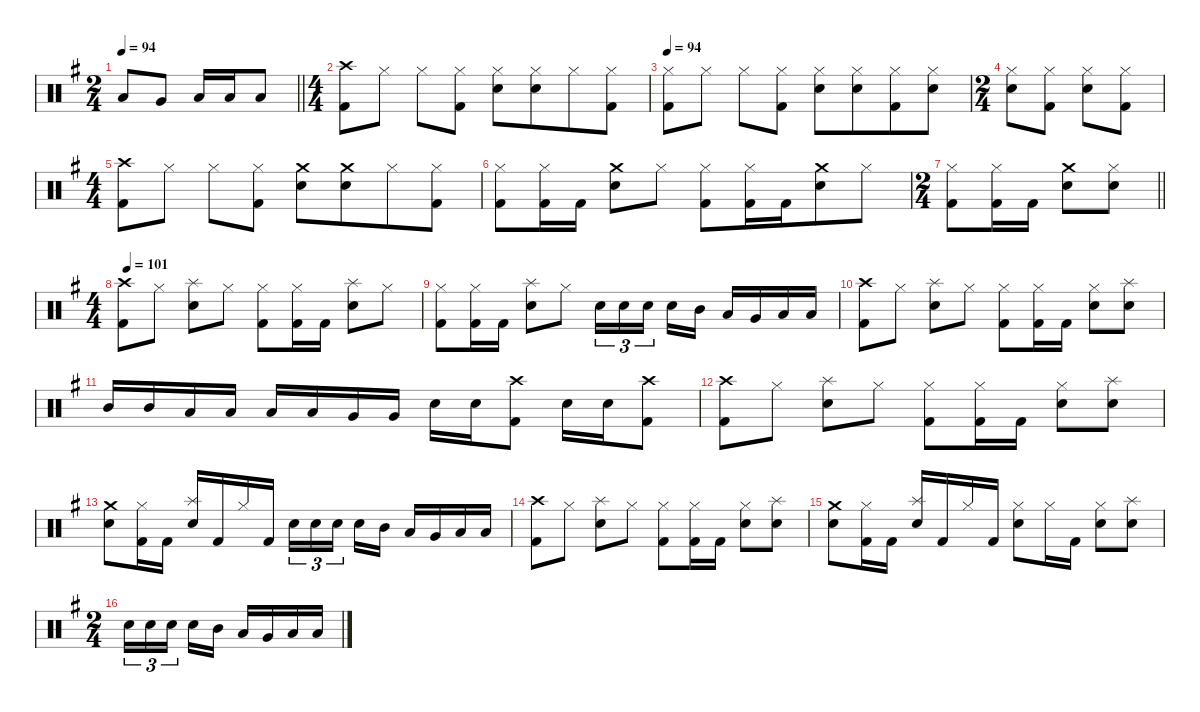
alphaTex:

\defaultSystemsLayout 4
\hideDynamics
\bracketExtendMode nobrackets
\singleTrackTrackNamePolicy hidden
\multiTrackTrackNamePolicy hidden
\firstSystemTrackNameMode fullname
\firstSystemTrackNameOrientation horizontal
\otherSystemsTrackNameOrientation horizontal
\track ("Lars Ulrich" "drm.") {instrument percussion}
\staff {score}
\articulation defaults
\ts (2 4)
\beaming (8 2 2)
\tempo 94
\clef neutral
\barLineRight lightlight
\ks eminor "Low Tom (hit)"{acc forcenatural}.8{dy ff beam Up} "Very Low Tom (hit)"{acc forcenatural}.8{beam Up} "Low Floor Tom (hit)"{acc forcenatural}.16{dy f beam Up} "Low Floor Tom (hit)"{acc forcenatural}.16{beam Up} "Low Floor Tom (hit)"{acc forcenatural}.8{beam Up}
|
\ts (4 4)
\beaming (8 2 2 4)
("Crash high (hit)"{acc forcenatural} "Kick (hit) 2"{acc forcenatural}).8{beam Down} "Hi-Hat (closed)"{acc forcenatural}.8{dy mf beam Down} "Hi-Hat (closed)"{acc forcenatural}.8{beam Down} ("Hi-Hat (closed)"{acc forcenatural} "Kick (hit) 2"{acc forcenatural}).8{beam Down} ("Hi-Hat (closed)"{acc forcenatural} "Snare (hit) 2"{acc forcenatural}).8{beam Down} ("Hi-Hat (closed)"{acc forcenatural} "Snare (hit) 2"{acc forcenatural}).8{beam Down} "Hi-Hat (closed)"{acc forcenatural}.8{beam Down} ("Hi-Hat (closed)"{acc forcenatural} "Kick (hit) 2"{acc forcenatural}).8{beam Down} |
\tempo 94
("Hi-Hat (closed)"{acc forcenatural} "Kick (hit) 2"{acc forcenatural}).8{beam Down} "Hi-Hat (closed)"{acc forcenatural}.8{beam Down} "Hi-Hat (closed)"{acc forcenatural}.8{beam Down} ("Hi-Hat (closed)"{acc forcenatural} "Kick (hit) 2"{acc forcenatural}).8{beam Down} ("Hi-Hat (closed)"{acc forcenatural} "Snare (hit) 2"{acc forcenatural}).8{beam Down} ("Hi-Hat (closed)"{acc forcenatural} "Snare (hit) 2"{acc forcenatural}).8{beam Down} ("Hi-Hat (closed)"{acc forcenatural} "Kick (hit) 2"{acc forcenatural}).8{beam Down} ("Hi-Hat (closed)"{acc forcenatural} "Snare (hit) 2"{acc forcenatural}).8{beam Down} |
\ts (2 4)
\beaming (8 2 2)
("Hi-Hat (closed)"{acc forcenatural} "Snare (hit) 2"{acc forcenatural}).8{beam Down} ("Hi-Hat (closed)"{acc forcenatural} "Kick (hit) 2"{acc forcenatural}).8{beam Down} ("Hi-Hat (closed)"{acc forcenatural} "Snare (hit) 2"{acc forcenatural}).8{beam Down} ("Hi-Hat (closed)"{acc forcenatural} "Kick (hit) 2"{acc forcenatural}).8{beam Down} |
\ts (4 4)
\beaming (8 2 2 4)
("Crash high (hit)"{acc forcenatural} "Kick (hit) 2"{acc forcenatural}).8{dy f beam Down} "Hi-Hat (closed)"{acc forcenatural}.8{dy mf beam Down} "Hi-Hat (closed)"{acc forcenatural}.8{beam Down} ("Hi-Hat (closed)"{acc forcenatural} "Kick (hit) 2"{acc forcenatural}).8{beam Down} ("Crash medium (hit)"{acc forcenatural} "Snare (hit) 2"{acc forcenatural}).8{beam Down} ("Crash medium (hit)"{acc forcenatural} "Snare (hit) 2"{acc forcenatural}).8{beam Down} "Hi-Hat (closed)"{acc forcenatural}.8{beam Down} ("Hi-Hat (closed)"{acc forcenatural} "Kick (hit) 2"{acc forcenatural}).8{beam Down} |
("Hi-Hat (closed)"{acc forcenatural} "Kick (hit) 2"{acc forcenatural}).8{beam Down} ("Hi-Hat (closed)"{acc forcenatural} "Kick (hit) 2"{acc forcenatural}).16{beam Down} "Kick (hit) 2"{acc forcenatural}.16{dy ff beam Down} ("Crash medium (hit)"{acc forcenatural} "Snare (hit) 2"{acc forcenatural}).8{dy f beam Down} "Hi-Hat (closed)"{acc forcenatural}.8{dy mf beam Down} ("Hi-Hat (closed)"{acc forcenatural} "Kick (hit) 2"{acc forcenatural}).8{beam Down} ("Hi-Hat (closed)"{acc forcenatural} "Kick (hit) 2"{acc forcenatural}).16{beam Down} "Kick (hit) 2"{acc forcenatural}.16{dy ff beam Down} ("Crash medium (hit)"{acc forcenatural} "Snare (hit) 2"{acc forcenatural}).8{dy f beam Down} "Hi-Hat (closed)"{acc forcenatural}.8{dy mf beam Down} |
\ts (2 4)
\beaming (8 2 2)
\barLineRight lightlight
("Hi-Hat (closed)"{acc forcenatural} "Kick (hit) 2"{acc forcenatural}).8{beam Down} ("Hi-Hat (closed)"{acc forcenatural} "Kick (hit) 2"{acc forcenatural}).16{beam Down} "Kick (hit) 2"{acc forcenatural}.16{dy ff beam Down} ("Crash medium (hit)"{acc forcenatural} "Snare (hit) 2"{acc forcenatural}).8{dy f beam Down} ("Hi-Hat (closed)"{acc forcenatural} "Snare (hit) 2"{acc forcenatural}).8{dy mf beam Down} |
\ts (4 4)
\beaming (8 2 2 2 2)
\tempo (101 0.0125)
("Crash high (hit)"{acc forcenatural} "Kick (hit) 2"{acc forcenatural}).8{dy f beam Down} "Hi-Hat (closed)"{acc forcenatural}.8{dy mf beam Down} ("Splash (hit)"{acc forcenatural} "Snare (hit) 2"{acc forcenatural}).8{dy f beam Down} "Hi-Hat (closed)"{acc forcenatural}.8{dy mf beam Down} ("Hi-Hat (closed)"{acc forcenatural} "Kick (hit) 2"{acc forcenatural}).8{beam Down} ("Hi-Hat (closed)"{acc forcenatural} "Kick (hit) 2"{acc forcenatural}).16{beam Down} "Kick (hit) 2"{acc forcenatural}.16{dy ff beam Down} ("Splash (hit)"{acc forcenatural} "Snare (hit) 2"{acc forcenatural}).8{dy f beam Down} "Hi-Hat (closed)"{acc forcenatural}.8{dy mf beam Down} |
("Hi-Hat (closed)"{acc forcenatural} "Kick (hit) 2"{acc forcenatural}).8{beam Down} ("Hi-Hat (closed)"{acc forcenatural} "Kick (hit) 2"{acc forcenatural}).16{beam Down} "Kick (hit) 2"{acc forcenatural}.16{dy ff beam Down} ("Splash (hit)"{acc forcenatural} "Snare (hit) 2"{acc forcenatural}).8{dy f beam Down} "Hi-Hat (closed)"{acc forcenatural}.8{dy mf beam Down} "Snare (hit) 2"{acc forcenatural}.16{tu (3 2) dy ff beam Down} "Snare (hit) 2"{acc forcenatural}.16{tu (3 2) beam Down} "Snare (hit) 2"{acc forcenatural}.16{tu (3 2) beam Down} "Snare (hit) 2"{acc forcenatural}.16{beam Down} "Mid Tom (hit)"{acc forcenatural}.16{beam Down} "Low Tom (hit)"{acc forcenatural}.16{beam Up} "Very Low Tom (hit)"{acc forcenatural}.16{beam Up} "Low Floor Tom (hit)"{acc forcenatural}.16{dy f beam Up} "Low Floor Tom (hit)"{acc forcenatural}.16{beam Up} |
("Crash high (hit)"{acc forcenatural} "Kick (hit) 2"{acc forcenatural}).8{beam Down} "Hi-Hat (closed)"{acc forcenatural}.8{dy mf beam Down} ("Splash (hit)"{acc forcenatural} "Snare (hit) 2"{acc forcenatural}).8{dy f beam Down} "Hi-Hat (closed)"{acc forcenatural}.8{dy mf beam Down} ("Hi-Hat (closed)"{acc forcenatural} "Kick (hit) 2"{acc forcenatural}).8{beam Down} ("Hi-Hat (closed)"{acc forcenatural} "Kick (hit) 2"{acc forcenatural}).16{beam Down} "Kick (hit) 2"{acc forcenatural}.16{dy ff beam Down} ("Hi-Hat (closed)"{acc forcenatural} "Snare (hit) 2"{acc forcenatural}).8{dy mf beam Down} ("Splash (hit)"{acc forcenatural} "Snare (hit) 2"{acc forcenatural}).8{dy f beam Down} |
"Mid Tom (hit)"{acc forcenatural}.16{dy ff beam Up} "Mid Tom (hit)"{acc forcenatural}.16{beam Up} "Low Tom (hit)"{acc forcenatural}.16{beam Up} "Low Tom (hit)"{acc forcenatural}.16{beam Up} "Low Tom (hit)"{acc forcenatural}.16{beam Up} "Low Tom (hit)"{acc forcenatural}.16{beam Up} "Very Low Tom (hit)"{acc forcenatural}.16{beam Up} "Very Low Tom (hit)"{acc forcenatural}.16{beam Up} "Snare (hit) 2"{acc forcenatural}.16{beam Down} "Snare (hit) 2"{acc forcenatural}.16{beam Down} ("Crash high (hit)"{acc forcenatural} "Kick (hit) 2"{acc forcenatural}).8{dy f beam Down} "Snare (hit) 2"{acc forcenatural}.16{dy ff beam Down} "Snare (hit) 2"{acc forcenatural}.16{beam Down} ("Crash high (hit)"{acc forcenatural} "Kick (hit) 2"{acc forcenatural}).8{dy f beam Down} |
("Crash high (hit)"{acc forcenatural} "Kick (hit) 2"{acc forcenatural}).8{beam Down} "Hi-Hat (closed)"{acc forcenatural}.8{dy mf beam Down} ("Splash (hit)"{acc forcenatural} "Snare (hit) 2"{acc forcenatural}).8{dy f beam Down} "Hi-Hat (closed)"{acc forcenatural}.8{dy mf beam Down} ("Hi-Hat (closed)"{acc forcenatural} "Kick (hit) 2"{acc forcenatural}).8{beam Down} ("Hi-Hat (closed)"{acc forcenatural} "Kick (hit) 2"{acc forcenatural}).16{beam Down} "Kick (hit) 2"{acc forcenatural}.16{dy ff beam Down} ("Hi-Hat (closed)"{acc forcenatural} "Snare (hit) 2"{acc forcenatural}).8{dy mf beam Down} ("Splash (hit)"{acc forcenatural} "Snare (hit) 2"{acc forcenatural}).8{dy f beam Down} |
("Crash medium (hit)"{acc forcenatural} "Snare (hit) 2"{acc forcenatural}).8{beam Down} ("Hi-Hat (closed)"{acc forcenatural} "Kick (hit) 2"{acc forcenatural}).16{dy mf beam Down} "Kick (hit) 2"{acc forcenatural}.16{dy ff beam Down} ("Splash (hit)"{acc forcenatural} "Snare (hit) 2"{acc forcenatural}).16{dy f beam Up} "Kick (hit) 2"{acc forcenatural}.16{dy ff beam Up} "Hi-Hat (closed)"{acc forcenatural}.16{dy mf beam Up} "Kick (hit) 2"{acc forcenatural}.16{dy ff beam Up} "Snare (hit) 2"{acc forcenatural}.16{tu (3 2) beam Down} "Snare (hit) 2"{acc forcenatural}.16{tu (3 2) beam Down} "Snare (hit) 2"{acc forcenatural}.16{tu (3 2) beam Down} "Snare (hit) 2"{acc forcenatural}.16{beam Down} "Mid Tom (hit)"{acc forcenatural}.16{beam Down} "Low Tom (hit)"{acc forcenatural}.16{beam Up} "Very Low Tom (hit)"{acc forcenatural}.16{beam Up} "Low Floor Tom (hit)"{acc forcenatural}.16{dy f beam Up} "Low Floor Tom (hit)"{acc forcenatural}.16{beam Up} |
("Crash high (hit)"{acc forcenatural} "Kick (hit) 2"{acc forcenatural}).8{beam Down} "Hi-Hat (closed)"{acc forcenatural}.8{dy mf beam Down} ("Splash (hit)"{acc forcenatural} "Snare (hit) 2"{acc forcenatural}).8{dy f beam Down} "Hi-Hat (closed)"{acc forcenatural}.8{dy mf beam Down} ("Hi-Hat (closed)"{acc forcenatural} "Kick (hit) 2"{acc forcenatural}).8{beam Down} ("Hi-Hat (closed)"{acc forcenatural} "Kick (hit) 2"{acc forcenatural}).16{beam Down} "Kick (hit) 2"{acc forcenatural}.16{dy ff beam Down} ("Hi-Hat (closed)"{acc forcenatural} "Snare (hit) 2"{acc forcenatural}).8{dy mf beam Down} ("Splash (hit)"{acc forcenatural} "Snare (hit) 2"{acc forcenatural}).8{dy f beam Down} |
("Crash medium (hit)"{acc forcenatural} "Snare (hit) 2"{acc forcenatural}).8{beam Down} ("Hi-Hat (closed)"{acc forcenatural} "Kick (hit) 2"{acc forcenatural}).16{dy mf beam Down} "Kick (hit) 2"{acc forcenatural}.16{dy ff beam Down} ("Splash (hit)"{acc forcenatural} "Snare (hit) 2"{acc forcenatural}).16{dy f beam Up} "Kick (hit) 2"{acc forcenatural}.16{dy ff beam Up} "Hi-Hat (closed)"{acc forcenatural}.16{dy mf beam Up} "Kick (hit) 2"{acc forcenatural}.16{dy ff beam Up} ("Hi-Hat (closed)"{acc forcenatural} "Snare (hit) 2"{acc forcenatural}).8{dy mf beam Down} "Hi-Hat (closed)"{acc forcenatural}.16{beam Down} "Kick (hit) 2"{acc forcenatural}.16{dy ff beam Down} ("Hi-Hat (closed)"{acc forcenatural} "Snare (hit) 2"{acc forcenatural}).8{dy mf beam Down} ("Splash (hit)"{acc forcenatural} "Snare (hit) 2"{acc forcenatural}).8{dy ff beam Down} |
\ts (2 4)
\beaming (8 2 2)
"Snare (hit) 2"{acc forcenatural}.16{tu (3 2) beam Down} "Snare (hit) 2"{acc forcenatural}.16{tu (3 2) beam Down} "Snare (hit) 2"{acc forcenatural}.16{tu (3 2) beam Down} "Snare (hit) 2"{acc forcenatural}.16{beam Down} "Mid Tom (hit)"{acc forcenatural}.16{beam Down} "Low Tom (hit)"{acc forcenatural}.16{beam Up} "Very Low Tom (hit)"{acc forcenatural}.16{beam Up} "Low Floor Tom (hit)"{acc forcenatural}.16{dy f beam Up} "Low Floor Tom (hit)"{acc forcenatural}.16{beam Up}
